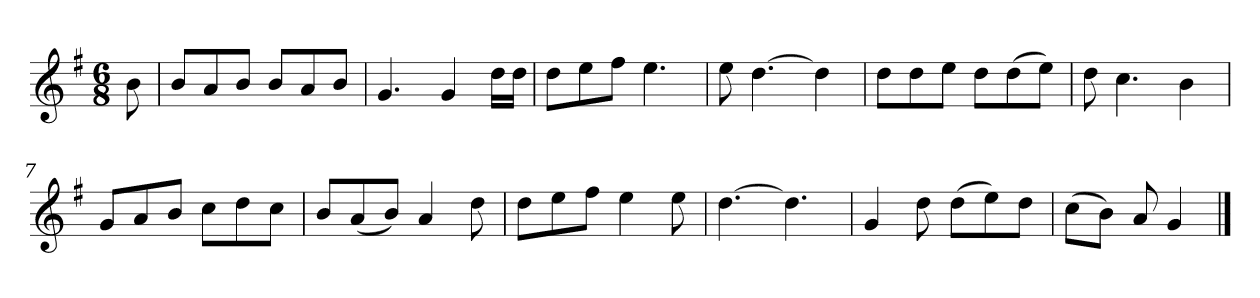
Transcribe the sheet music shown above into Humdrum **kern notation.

**kern
*part1
*staff1
*k[f#]
*M6/8
*MM120
=
8b
=1
8bL
8a
8bJ
8bL
8a
8bJ
=2
4.g
4g
16ddLL
16ddJJ
=3
8ddL
8ee
8ff#J
4.ee
=4
8ee
[4.dd
4dd]
=5
8ddL
8dd
8eeJ
8ddL
(8dd
8eeJ)
=6
8dd
4.cc
4b
=7
8gL
8a
8bJ
8ccL
8dd
8ccJ
=8
8bL
(8a
8bJ)
4a
8dd
=9
8ddL
8ee
8ff#J
4ee
8ee
=10
[4.dd
4.dd]
=11
4g
8dd
(8ddL
8ee)
8ddJ
=12
(8ccL
8bJ)
8a
4g
==
*-
